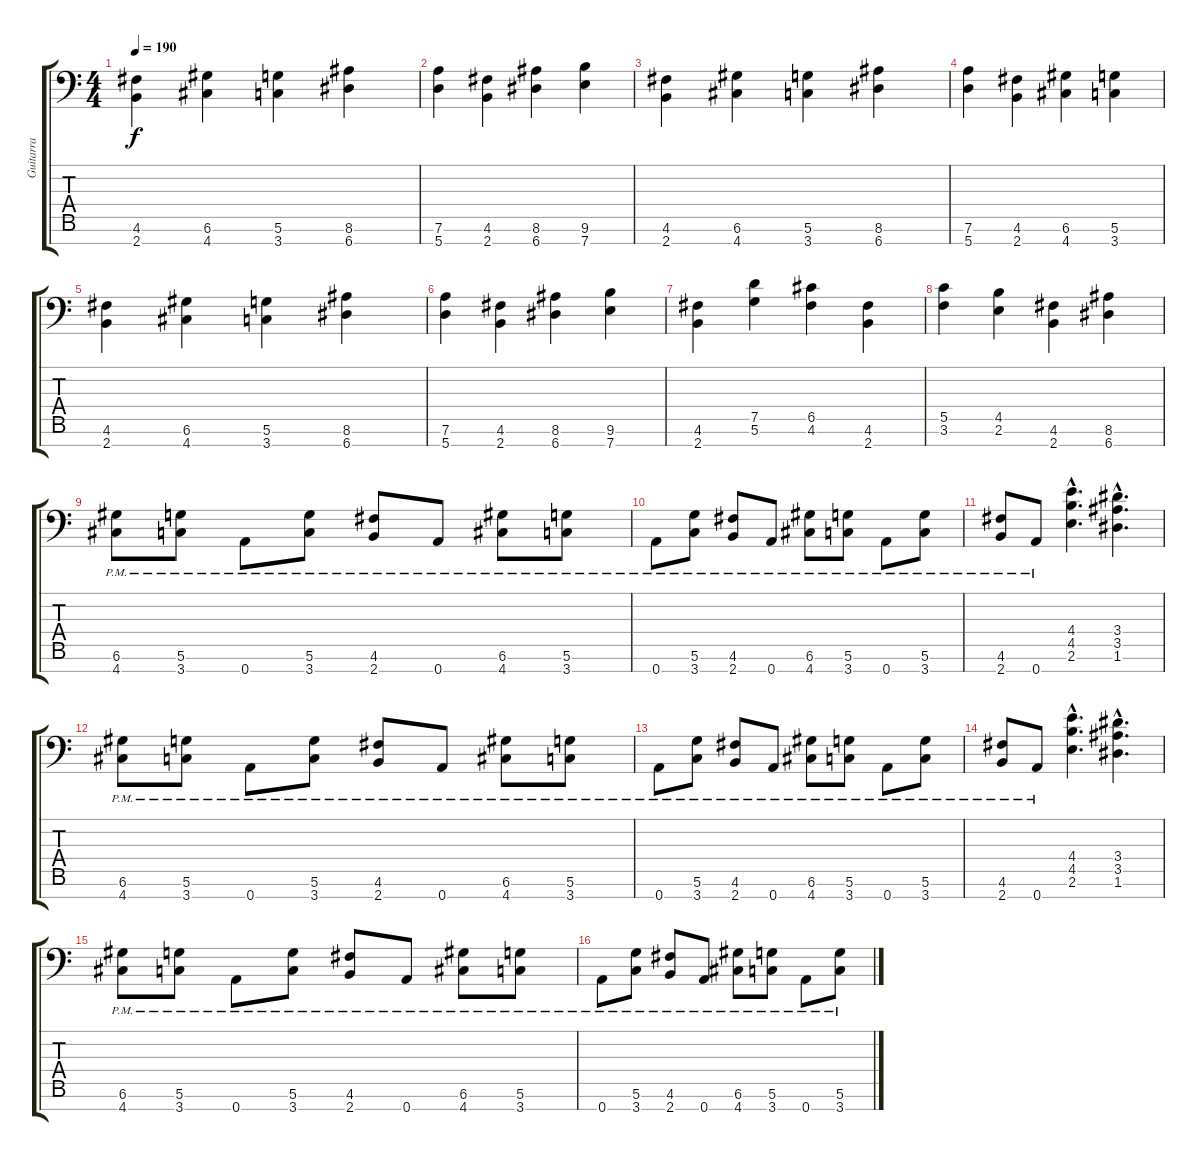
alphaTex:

\track ("Guitarra" "Guitarra") {instrument distortionguitar}
\staff {score tabs}
\tuning (D4 A3 F3 C3 G2 D2 A1) {hide}
\ts (4 4)
\tempo 190
\clef f4
\ks c
(4.6 2.7).4{dy f} (6.6 4.7).4 (5.6 3.7).4 (8.6 6.7).4 |
(7.6 5.7).4 (4.6 2.7).4 (8.6 6.7).4 (9.6 7.7).4 |
(4.6 2.7).4 (6.6 4.7).4 (5.6 3.7).4 (8.6 6.7).4 |
(7.6 5.7).4 (4.6 2.7).4 (6.6 4.7).4 (5.6 3.7).4 |
(4.6 2.7).4 (6.6 4.7).4 (5.6 3.7).4 (8.6 6.7).4 |
(7.6 5.7).4 (4.6 2.7).4 (8.6 6.7).4 (9.6 7.7).4 |
(4.6 2.7).4 (7.5 5.6).4 (6.5 4.6).4 (4.6 2.7).4 |
(5.5 3.6).4 (4.5 2.6).4 (4.6 2.7).4 (8.6 6.7).4 |
(6.6{pm} 4.7{pm}).8 (5.6{pm} 3.7{pm}).8 0.7{pm}.8 (5.6{pm} 3.7{pm}).8 (4.6{pm} 2.7{pm}).8 0.7{pm}.8 (6.6{pm} 4.7{pm}).8 (5.6{pm} 3.7{pm}).8 |
0.7{pm}.8 (5.6{pm} 3.7{pm}).8 (4.6{pm} 2.7{pm}).8 0.7{pm}.8 (6.6{pm} 4.7{pm}).8 (5.6{pm} 3.7{pm}).8 0.7{pm}.8 (5.6{pm} 3.7{pm}).8 |
(4.6{pm} 2.7{pm}).8 0.7{pm}.8 (4.4{hac} 4.5{hac} 2.6{hac}).4{d} (3.4{hac} 3.5{hac} 1.6{hac}).4{d} |
(6.6{pm} 4.7{pm}).8 (5.6{pm} 3.7{pm}).8 0.7{pm}.8 (5.6{pm} 3.7{pm}).8 (4.6{pm} 2.7{pm}).8 0.7{pm}.8 (6.6{pm} 4.7{pm}).8 (5.6{pm} 3.7{pm}).8 |
0.7{pm}.8 (5.6{pm} 3.7{pm}).8 (4.6{pm} 2.7{pm}).8 0.7{pm}.8 (6.6{pm} 4.7{pm}).8 (5.6{pm} 3.7{pm}).8 0.7{pm}.8 (5.6{pm} 3.7{pm}).8 |
(4.6{pm} 2.7{pm}).8 0.7{pm}.8 (4.4{hac} 4.5{hac} 2.6{hac}).4{d} (3.4{hac} 3.5{hac} 1.6{hac}).4{d} |
(6.6{pm} 4.7{pm}).8 (5.6{pm} 3.7{pm}).8 0.7{pm}.8 (5.6{pm} 3.7{pm}).8 (4.6{pm} 2.7{pm}).8 0.7{pm}.8 (6.6{pm} 4.7{pm}).8 (5.6{pm} 3.7{pm}).8 |
0.7{pm}.8 (5.6{pm} 3.7{pm}).8 (4.6{pm} 2.7{pm}).8 0.7{pm}.8 (6.6{pm} 4.7{pm}).8 (5.6{pm} 3.7{pm}).8 0.7{pm}.8 (5.6{pm} 3.7{pm}).8
